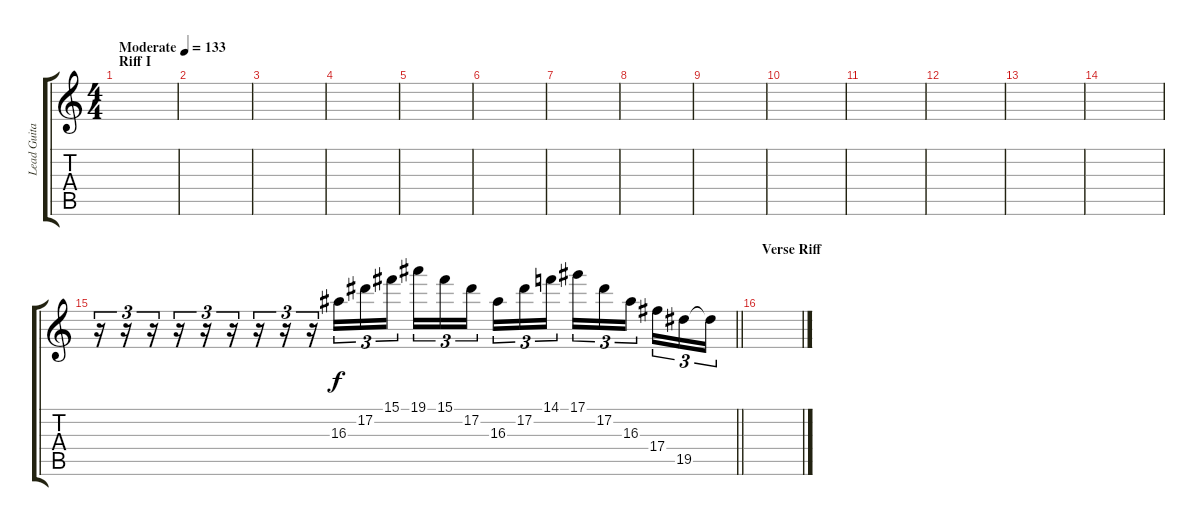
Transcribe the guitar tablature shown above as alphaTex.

\track ("Lead Guitar" "Lead Guita") {instrument distortionguitar}
\staff {score tabs}
\tuning (Eb4 Bb3 Gb3 Db3 Ab2 Eb2) {hide}
\ts (4 4)
\section ("" "Riff I")
\tempo (133 "Moderate")
\clef g2
\ks c
|
|
|
|
|
|
|
|
|
|
|
|
|
|
\barLineRight lightlight
r.16{tu (3 2)} r.16{tu (3 2)} r.16{tu (3 2)} r.16{tu (3 2)} r.16{tu (3 2)} r.16{tu (3 2)} r.16{tu (3 2)} r.16{tu (3 2)} r.16{tu (3 2)} 16.3.16{tu (3 2)} 17.2.16{tu (3 2)} 15.1.16{tu (3 2)} 19.1.16{tu (3 2)} 15.1.16{tu (3 2)} 17.2.16{tu (3 2) beam splitsecondary} 16.3.16{tu (3 2)} 17.2.16{tu (3 2)} 14.1.16{tu (3 2)} 17.1.16{tu (3 2)} 17.2.16{tu (3 2)} 16.3.16{tu (3 2) beam splitsecondary} 17.4.16{tu (3 2)} 19.5.16{tu (3 2)} 19.5{t}.16{tu (3 2)} |
\section ("" "Verse Riff")
